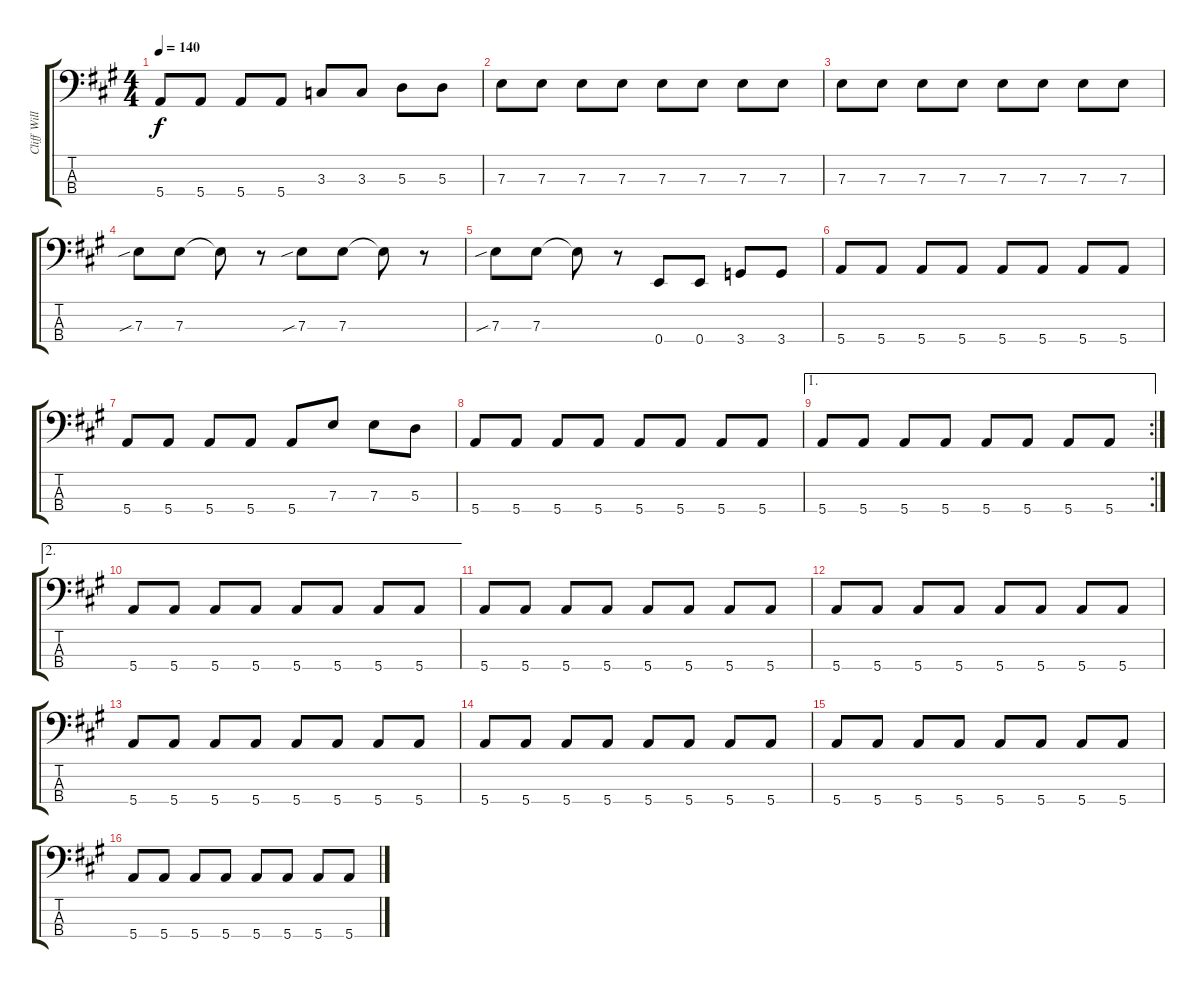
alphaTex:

\track ("Cliff Williams" "Cliff Will") {instrument electricbassfinger}
\staff {score tabs}
\tuning (G2 D2 A1 E1) {hide}
\ts (4 4)
\tempo 140
\clef f4
\ks a
5.4.8{dy f} 5.4.8 5.4.8 5.4.8 3.3.8 3.3.8 5.3.8 5.3.8 |
7.3.8 7.3.8 7.3.8 7.3.8 7.3.8 7.3.8 7.3.8 7.3.8 |
7.3.8 7.3.8 7.3.8 7.3.8 7.3.8 7.3.8 7.3.8 7.3.8 |
7.3{sib}.8 7.3.8 7.3{t}.8 r.8 7.3{sib}.8 7.3.8 7.3{t}.8 r.8 |
7.3{sib}.8 7.3.8 7.3{t}.8 r.8 0.4.8 0.4.8 3.4.8 3.4.8 |
5.4.8 5.4.8 5.4.8 5.4.8 5.4.8 5.4.8 5.4.8 5.4.8 |
5.4.8 5.4.8 5.4.8 5.4.8 5.4.8 7.3.8 7.3.8 5.3.8 |
5.4.8 5.4.8 5.4.8 5.4.8 5.4.8 5.4.8 5.4.8 5.4.8 |
\ae 1
\rc 2
5.4.8 5.4.8 5.4.8 5.4.8 5.4.8 5.4.8 5.4.8 5.4.8 |
\ae 2
5.4.8 5.4.8 5.4.8 5.4.8 5.4.8 5.4.8 5.4.8 5.4.8 |
5.4.8 5.4.8 5.4.8 5.4.8 5.4.8 5.4.8 5.4.8 5.4.8 |
5.4.8 5.4.8 5.4.8 5.4.8 5.4.8 5.4.8 5.4.8 5.4.8 |
5.4.8 5.4.8 5.4.8 5.4.8 5.4.8 5.4.8 5.4.8 5.4.8 |
5.4.8 5.4.8 5.4.8 5.4.8 5.4.8 5.4.8 5.4.8 5.4.8 |
5.4.8 5.4.8 5.4.8 5.4.8 5.4.8 5.4.8 5.4.8 5.4.8 |
5.4.8 5.4.8 5.4.8 5.4.8 5.4.8 5.4.8 5.4.8 5.4.8
